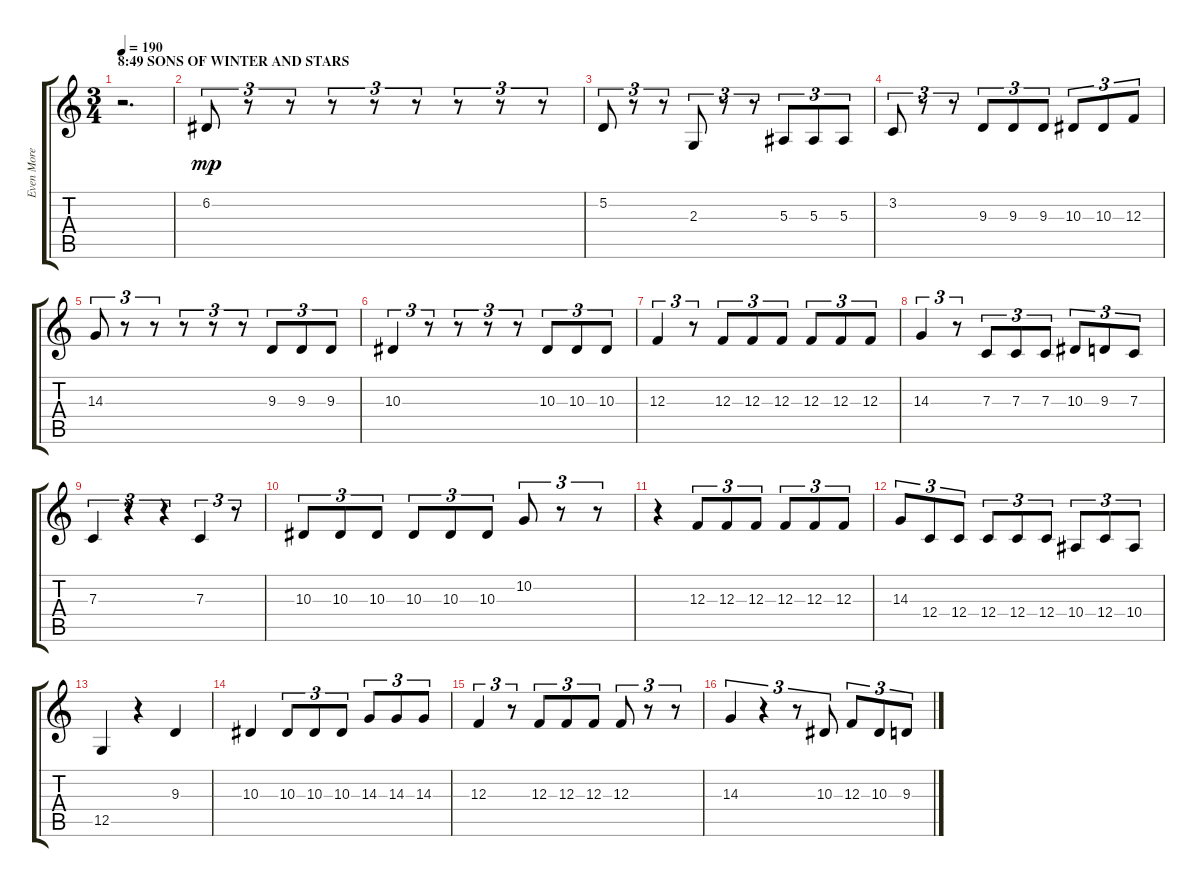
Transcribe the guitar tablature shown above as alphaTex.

\track ("Even More More Keys" "Even More ") {instrument oboe}
\staff {score tabs}
\tuning (D4 A3 F3 C3 G2 C2) {hide}
\ts (3 4)
\section ("" "8:49 SONS OF WINTER AND STARS")
\tempo 190
\clef g2
\ks c
r.2{d dy mf} |
6.2.8{tu (3 2) dy mp} r.8{tu (3 2)} r.8{tu (3 2)} r.8{tu (3 2)} r.8{tu (3 2)} r.8{tu (3 2)} r.8{tu (3 2)} r.8{tu (3 2)} r.8{tu (3 2)} |
5.2.8{tu (3 2)} r.8{tu (3 2)} r.8{tu (3 2)} 2.3.8{tu (3 2)} r.8{tu (3 2)} r.8{tu (3 2)} 5.3.8{tu (3 2)} 5.3.8{tu (3 2)} 5.3.8{tu (3 2)} |
3.2.8{tu (3 2)} r.8{tu (3 2)} r.8{tu (3 2)} 9.3.8{tu (3 2)} 9.3.8{tu (3 2)} 9.3.8{tu (3 2)} 10.3.8{tu (3 2)} 10.3.8{tu (3 2)} 12.3.8{tu (3 2)} |
14.3.8{tu (3 2)} r.8{tu (3 2)} r.8{tu (3 2)} r.8{tu (3 2)} r.8{tu (3 2)} r.8{tu (3 2)} 9.3.8{tu (3 2)} 9.3.8{tu (3 2)} 9.3.8{tu (3 2)} |
10.3.4{tu (3 2)} r.8{tu (3 2)} r.8{tu (3 2)} r.8{tu (3 2)} r.8{tu (3 2)} 10.3.8{tu (3 2)} 10.3.8{tu (3 2)} 10.3.8{tu (3 2)} |
12.3.4{tu (3 2)} r.8{tu (3 2)} 12.3.8{tu (3 2)} 12.3.8{tu (3 2)} 12.3.8{tu (3 2)} 12.3.8{tu (3 2)} 12.3.8{tu (3 2)} 12.3.8{tu (3 2)} |
14.3.4{tu (3 2)} r.8{tu (3 2)} 7.3.8{tu (3 2)} 7.3.8{tu (3 2)} 7.3.8{tu (3 2)} 10.3.8{tu (3 2)} 9.3.8{tu (3 2)} 7.3.8{tu (3 2)} |
7.3.4{tu (3 2)} r.4{tu (3 2)} r.4{tu (3 2)} 7.3.4{tu (3 2)} r.8{tu (3 2)} |
10.3.8{tu (3 2)} 10.3.8{tu (3 2)} 10.3.8{tu (3 2)} 10.3.8{tu (3 2)} 10.3.8{tu (3 2)} 10.3.8{tu (3 2)} 10.2.8{tu (3 2)} r.8{tu (3 2)} r.8{tu (3 2)} |
r.4 12.3.8{tu (3 2)} 12.3.8{tu (3 2)} 12.3.8{tu (3 2)} 12.3.8{tu (3 2)} 12.3.8{tu (3 2)} 12.3.8{tu (3 2)} |
14.3.8{tu (3 2)} 12.4.8{tu (3 2)} 12.4.8{tu (3 2)} 12.4.8{tu (3 2)} 12.4.8{tu (3 2)} 12.4.8{tu (3 2)} 10.4.8{tu (3 2)} 12.4.8{tu (3 2)} 10.4.8{tu (3 2)} |
12.5.4 r.4 9.3.4 |
10.3.4 10.3.8{tu (3 2)} 10.3.8{tu (3 2)} 10.3.8{tu (3 2)} 14.3.8{tu (3 2)} 14.3.8{tu (3 2)} 14.3.8{tu (3 2)} |
12.3.4{tu (3 2)} r.8{tu (3 2)} 12.3.8{tu (3 2)} 12.3.8{tu (3 2)} 12.3.8{tu (3 2)} 12.3.8{tu (3 2)} r.8{tu (3 2)} r.8{tu (3 2)} |
14.3.4{tu (3 2)} r.4{tu (3 2)} r.8{tu (3 2)} 10.3.8{tu (3 2)} 12.3.8{tu (3 2)} 10.3.8{tu (3 2)} 9.3.8{tu (3 2)}
